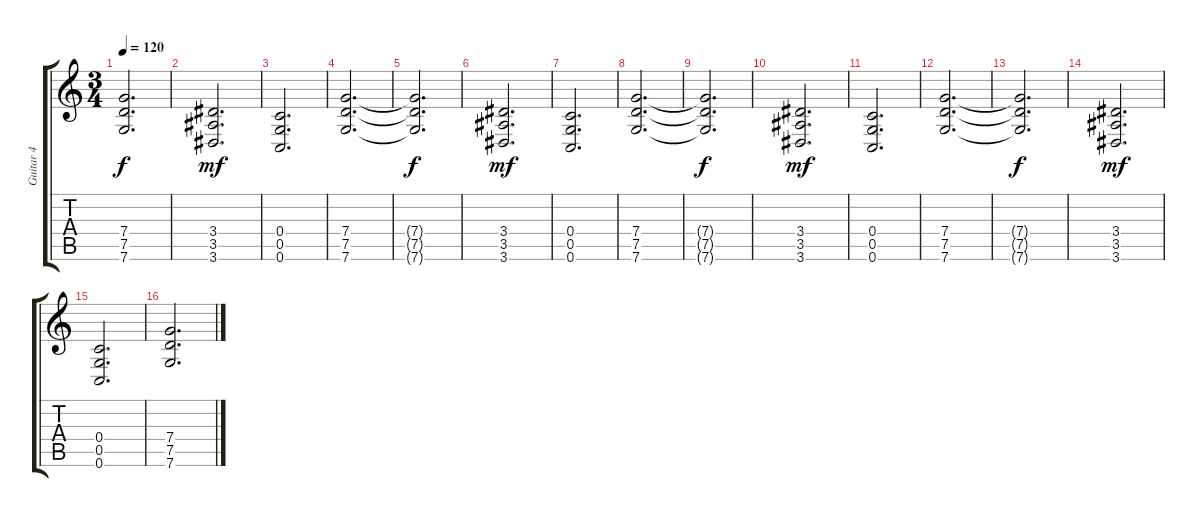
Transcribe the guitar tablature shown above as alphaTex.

\track ("Guitar 4" "Guitar 4") {instrument distortionguitar}
\staff {score tabs}
\tuning (D4 A3 F3 C3 G2 C2) {hide}
\ts (3 4)
\tempo 120
\clef g2
\ks c
(7.4{t} 7.5{t} 7.6{t}).2{d dy f} |
(3.4 3.5 3.6).2{d dy mf} |
(0.4 0.5 0.6).2{d} |
(7.4 7.5 7.6).2{d} |
(7.4{t} 7.5{t} 7.6{t}).2{d dy f} |
(3.4 3.5 3.6).2{d dy mf} |
(0.4 0.5 0.6).2{d} |
(7.4 7.5 7.6).2{d} |
(7.4{t} 7.5{t} 7.6{t}).2{d dy f} |
(3.4 3.5 3.6).2{d dy mf} |
(0.4 0.5 0.6).2{d} |
(7.4 7.5 7.6).2{d} |
(7.4{t} 7.5{t} 7.6{t}).2{d dy f} |
(3.4 3.5 3.6).2{d dy mf} |
(0.4 0.5 0.6).2{d} |
(7.4 7.5 7.6).2{d}
